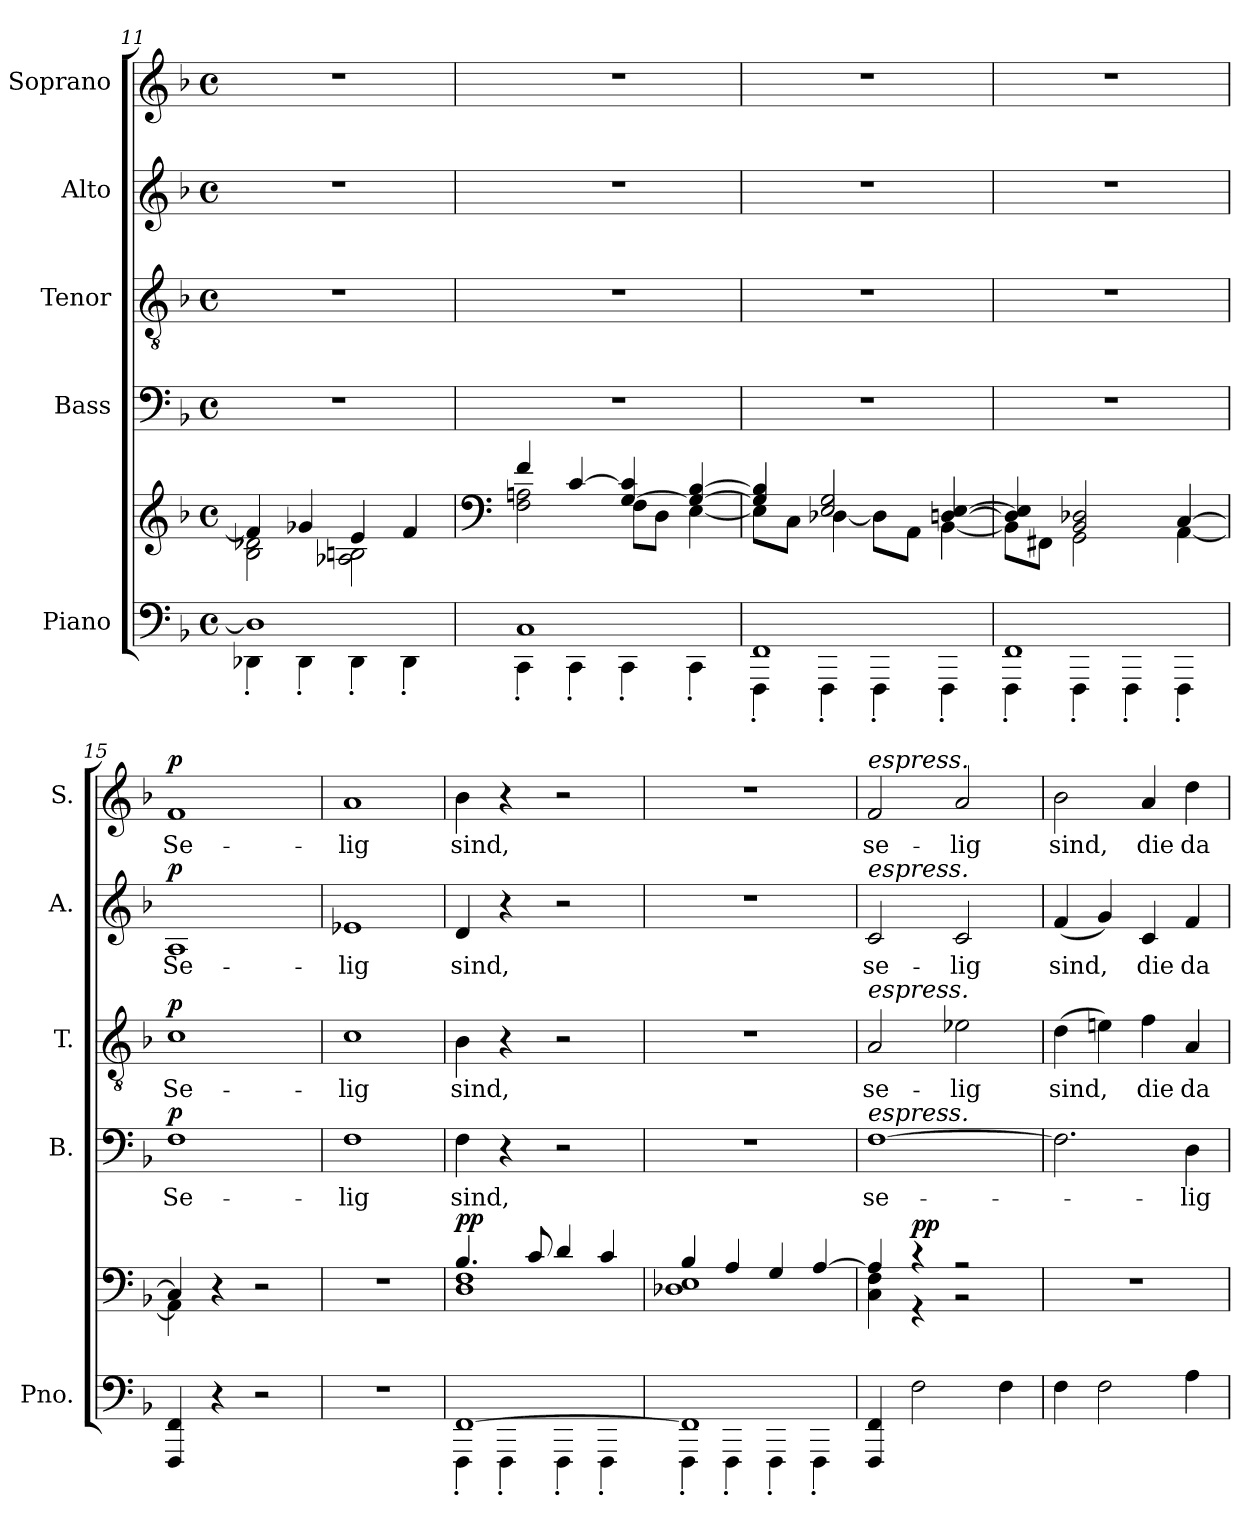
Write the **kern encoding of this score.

**kern	**kern	**dynam	**kern	**text	**dynam	**kern	**text	**dynam	**kern	**text	**dynam	**kern	**text	**dynam
*part5	*part5	*part5	*part4	*part4	*part4	*part3	*part3	*part3	*part2	*part2	*part2	*part1	*part1	*part1
*staff6	*staff5	*staff5/6	*staff4	*staff4	*staff4	*staff3	*staff3	*staff3	*staff2	*staff2	*staff2	*staff1	*staff1	*staff1
*I"Piano	*	*	*I"Bass	*	*	*I"Tenor	*	*	*I"Alto	*	*	*I"Soprano	*	*
*I'Pno.	*	*	*I'B.	*	*	*I'T.	*	*	*I'A.	*	*	*I'S.	*	*
*clefF4	*clefG2	*	*clefF4	*	*	*clefGv2	*	*	*clefG2	*	*	*clefG2	*	*
*k[b-]	*k[b-]	*	*k[b-]	*	*	*k[b-]	*	*	*k[b-]	*	*	*k[b-]	*	*
*M4/4	*M4/4	*	*M4/4	*	*	*M4/4	*	*	*M4/4	*	*	*M4/4	*	*
*met(c)	*met(c)	*	*met(c)	*	*	*met(c)	*	*	*met(c)	*	*	*met(c)	*	*
=11	=11	=11	=11	=11	=11	=11	=11	=11	=11	=11	=11	=11	=11	=11
*^	*^	*	*	*	*	*	*	*	*	*	*	*	*	*
1D-]	4DD-X'	4f]	2B- 2d-X	.	1r	.	.	1r	.	.	1r	.	.	1r	.	.
.	4DD-'	4g-X	.	.	.	.	.	.	.	.	.	.	.	.	.	.
.	4DD-'	4e	2A-X 2Bn	.	.	.	.	.	.	.	.	.	.	.	.	.
.	4DD-'	4f	.	.	.	.	.	.	.	.	.	.	.	.	.	.
=12	=12	=12	=12	=12	=12	=12	=12	=12	=12	=12	=12	=12	=12	=12	=12	=12
*	*	*clefF4	*	*	*	*	*	*	*	*	*	*	*	*	*	*
1C	4CC'	4f	2F 2An	.	1r	.	.	1r	.	.	1r	.	.	1r	.	.
.	4CC'	[4c	.	.	.	.	.	.	.	.	.	.	.	.	.	.
.	4CC'	[4G 4c]	8FL	.	.	.	.	.	.	.	.	.	.	.	.	.
.	.	.	8DJ	.	.	.	.	.	.	.	.	.	.	.	.	.
.	4CC'	4G_ [4B-	[4E	.	.	.	.	.	.	.	.	.	.	.	.	.
=13	=13	=13	=13	=13	=13	=13	=13	=13	=13	=13	=13	=13	=13	=13	=13	=13
1FF	4FFF'	4G] 4B-]	8EL]	.	1r	.	.	1r	.	.	1r	.	.	1r	.	.
.	.	.	8CJ	.	.	.	.	.	.	.	.	.	.	.	.	.
.	4FFF'	2E 2G	[4D-X	.	.	.	.	.	.	.	.	.	.	.	.	.
.	4FFF'	.	8D-L]	.	.	.	.	.	.	.	.	.	.	.	.	.
.	.	.	8AAJ	.	.	.	.	.	.	.	.	.	.	.	.	.
.	4FFF'	[4Dn [4E	[4BB-	.	.	.	.	.	.	.	.	.	.	.	.	.
=14	=14	=14	=14	=14	=14	=14	=14	=14	=14	=14	=14	=14	=14	=14	=14	=14
1FF	4FFF'	4D] 4E]	8BB-L]	.	1r	.	.	1r	.	.	1r	.	.	1r	.	.
.	.	.	8FF#XJ	.	.	.	.	.	.	.	.	.	.	.	.	.
.	4FFF'	2BB- 2D-X	2GG	.	.	.	.	.	.	.	.	.	.	.	.	.
.	4FFF'	.	.	.	.	.	.	.	.	.	.	.	.	.	.	.
.	4FFF'	[4C	[4AA	.	.	.	.	.	.	.	.	.	.	.	.	.
=15	=15	=15	=15	=15	=15	=15	=15	=15	=15	=15	=15	=15	=15	=15	=15	=15
!	!	!	!	!	!	!LO:LY:b	!LO:DY:a	!	!LO:LY:b	!LO:DY:a	!	!LO:LY:b	!LO:DY:a	!	!LO:LY:b	!LO:DY:a
*v	*v	*	*	*	*	*	*	*	*	*	*	*	*	*	*	*
4FFF/ 4FF/	4C/]	4AA\]	.	1F	Se-	p	1c	Se-	p	1A	Se-	p	1f	Se-	p
4r	4r	4ryy	.	.	.	.	.	.	.	.	.	.	.	.	.
2r	2r	2ryy	.	.	.	.	.	.	.	.	.	.	.	.	.
=16	=16	=16	=16	=16	=16	=16	=16	=16	=16	=16	=16	=16	=16	=16	=16
!	!	!	!	!	!LO:LY:b	!	!	!LO:LY:b	!	!	!LO:LY:b	!	!	!LO:LY:b	!
*	*v	*v	*	*	*	*	*	*	*	*	*	*	*	*	*
1r	1r	.	1F	-lig	.	1c	-lig	.	1e-X	-lig	.	1a	-lig	.
=17	=17	=17	=17	=17	=17	=17	=17	=17	=17	=17	=17	=17	=17	=17
*^	*^	*	*	*	*	*	*	*	*	*	*	*	*	*
!	!	!	!	!LO:DY:a	!	!LO:LY:b	!	!	!LO:LY:b	!	!	!LO:LY:b	!	!	!LO:LY:b	!
[1FF	4FFF'\	4.B-/	1D 1F	pp	4F\	sind,	.	4B-\	sind,	.	4d/	sind,	.	4b-\	sind,	.
.	4FFF'\	.	.	.	4r	.	.	4r	.	.	4r	.	.	4r	.	.
.	.	8c/	.	.	.	.	.	.	.	.	.	.	.	.	.	.
.	4FFF'\	4d/	.	.	2r	.	.	2r	.	.	2r	.	.	2r	.	.
.	4FFF'\	4c/	.	.	.	.	.	.	.	.	.	.	.	.	.	.
=18	=18	=18	=18	=18	=18	=18	=18	=18	=18	=18	=18	=18	=18	=18	=18	=18
1FF]	4FFF'\	4B-/	1D-X 1E	.	1r	.	.	1r	.	.	1r	.	.	1r	.	.
.	4FFF'\	4A/	.	.	.	.	.	.	.	.	.	.	.	.	.	.
.	4FFF'\	4G/	.	.	.	.	.	.	.	.	.	.	.	.	.	.
.	4FFF'\	[4A/	.	.	.	.	.	.	.	.	.	.	.	.	.	.
=19	=19	=19	=19	=19	=19	=19	=19	=19	=19	=19	=19	=19	=19	=19	=19	=19
!	!	!	!	!	!	!	!	!	!	!	!	!	!	!LO:TX:a:i:t=espress.	!	!
!	!	!	!	!	!	!	!	!	!	!	!LO:TX:a:i:t=espress.	!	!	!	!	!
!	!	!	!	!	!	!	!	!LO:TX:a:i:t=espress.	!	!	!	!	!	!	!	!
!	!	!	!	!	!LO:TX:a:i:t=espress.	!	!	!	!	!	!	!	!	!	!	!
!	!	!	!	!	!	!LO:LY:b	!	!	!LO:LY:b	!	!	!LO:LY:b	!	!	!LO:LY:b	!
*v	*v	*	*	*	*	*	*	*	*	*	*	*	*	*	*	*
4FFF/ 4FF/	4A/]	4C\ 4F\	.	[1F	se-	.	2A/	se-	.	2c/	se-	.	2f/	se-	.
!	!	!	!LO:DY:a	!	!	!	!	!	!	!	!	!	!	!	!
2F\	4r	4r	pp	.	.	.	.	.	.	.	.	.	.	.	.
!	!	!	!	!	!	!	!	!LO:LY:b	!	!	!LO:LY:b	!	!	!LO:LY:b	!
.	2r	2r	.	.	.	.	2e-X\	-lig	.	2c/	-lig	.	2a/	-lig	.
4F\	.	.	.	.	.	.	.	.	.	.	.	.	.	.	.
*	*v	*v	*	*	*	*	*	*	*	*	*	*	*	*	*
=20	=20	=20	=20	=20	=20	=20	=20	=20	=20	=20	=20	=20	=20	=20
!	!	!	!	!	!	!	!LO:LY:b	!	!	!LO:LY:b	!	!	!LO:LY:b	!
4F\	1r	.	2.F\]	.	.	(>4d\	sind,	.	(<4f/	sind,	.	2b-\	sind,	.
2F\	.	.	.	.	.	4en\)	.	.	4g/)	.	.	.	.	.
!	!	!	!	!	!	!	!LO:LY:b	!	!	!LO:LY:b	!	!	!LO:LY:b	!
.	.	.	.	.	.	4f\	die	.	4c/	die	.	4a/	die	.
!	!	!	!	!LO:LY:b	!	!	!LO:LY:b	!	!	!LO:LY:b	!	!	!LO:LY:b	!
4A\	.	.	4D\	-lig	.	4A/	da	.	4f/	da	.	4dd\	da	.
=	=	=	=	=	=	=	=	=	=	=	=	=	=	=
*-	*-	*-	*-	*-	*-	*-	*-	*-	*-	*-	*-	*-	*-	*-
